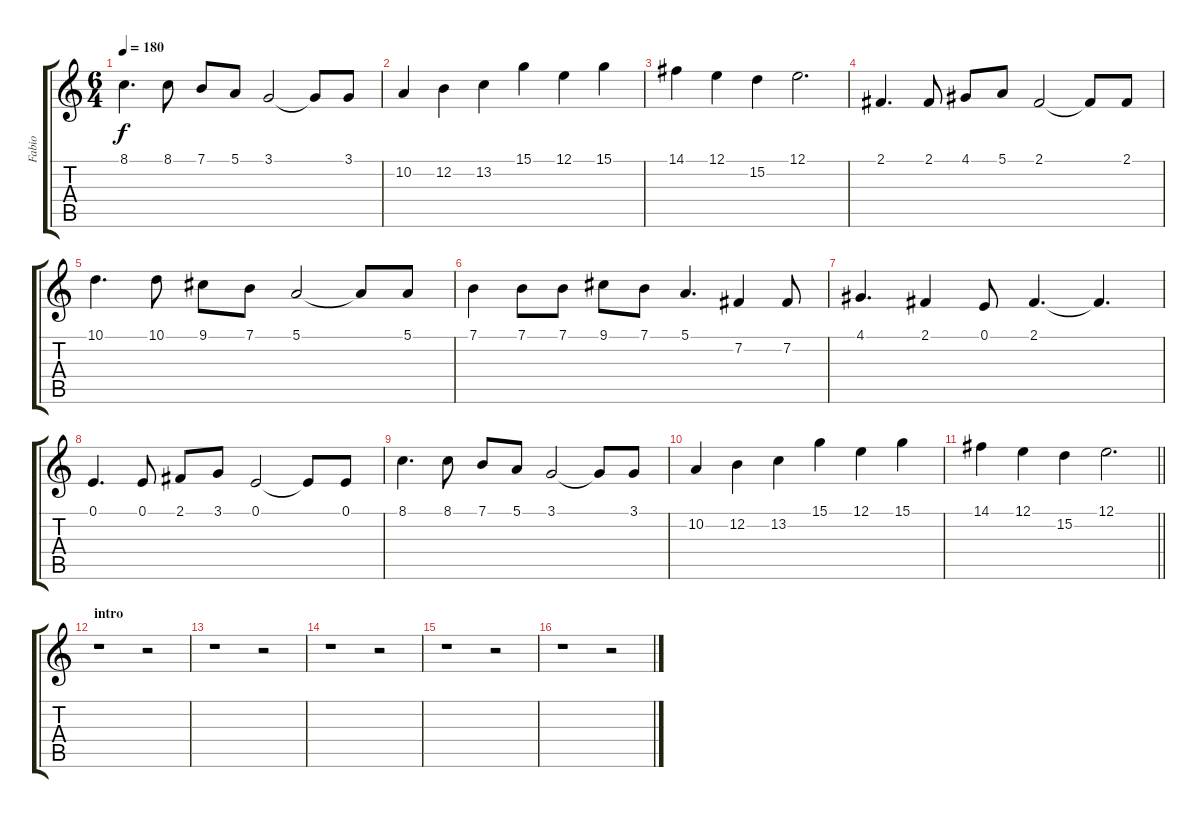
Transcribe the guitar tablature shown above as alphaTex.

\track ("Fabio" "Fabio") {instrument frenchhorn}
\staff {score tabs}
\tuning (E4 B3 G3 D3 A2 E2) {hide}
\ts (6 4)
\tempo 180
\clef g2
\ks c
8.1.4{d dy f} 8.1.8 7.1.8 5.1.8 3.1.2 3.1{t}.8 3.1.8 |
10.2.4 12.2.4 13.2.4 15.1.4 12.1.4 15.1.4 |
14.1.4 12.1.4 15.2.4 12.1.2{d} |
2.1.4{d} 2.1.8 4.1.8 5.1.8 2.1.2 2.1{t}.8 2.1.8 |
10.1.4{d} 10.1.8 9.1.8 7.1.8 5.1.2 5.1{t}.8 5.1.8 |
7.1.4 7.1.8 7.1.8 9.1.8 7.1.8 5.1.4{d} 7.2.4 7.2.8 |
4.1.4{d} 2.1.4 0.1.8 2.1.4{d} 2.1{t}.4{d} |
0.1.4{d} 0.1.8 2.1.8 3.1.8 0.1.2 0.1{t}.8 0.1.8 |
8.1.4{d} 8.1.8 7.1.8 5.1.8 3.1.2 3.1{t}.8 3.1.8 |
10.2.4 12.2.4 13.2.4 15.1.4 12.1.4 15.1.4 |
\barLineRight lightlight
14.1.4 12.1.4 15.2.4 12.1.2{d} |
\section ("" "intro")
r.1 r.2 |
r.1 r.2 |
r.1 r.2 |
r.1 r.2 |
r.1 r.2
